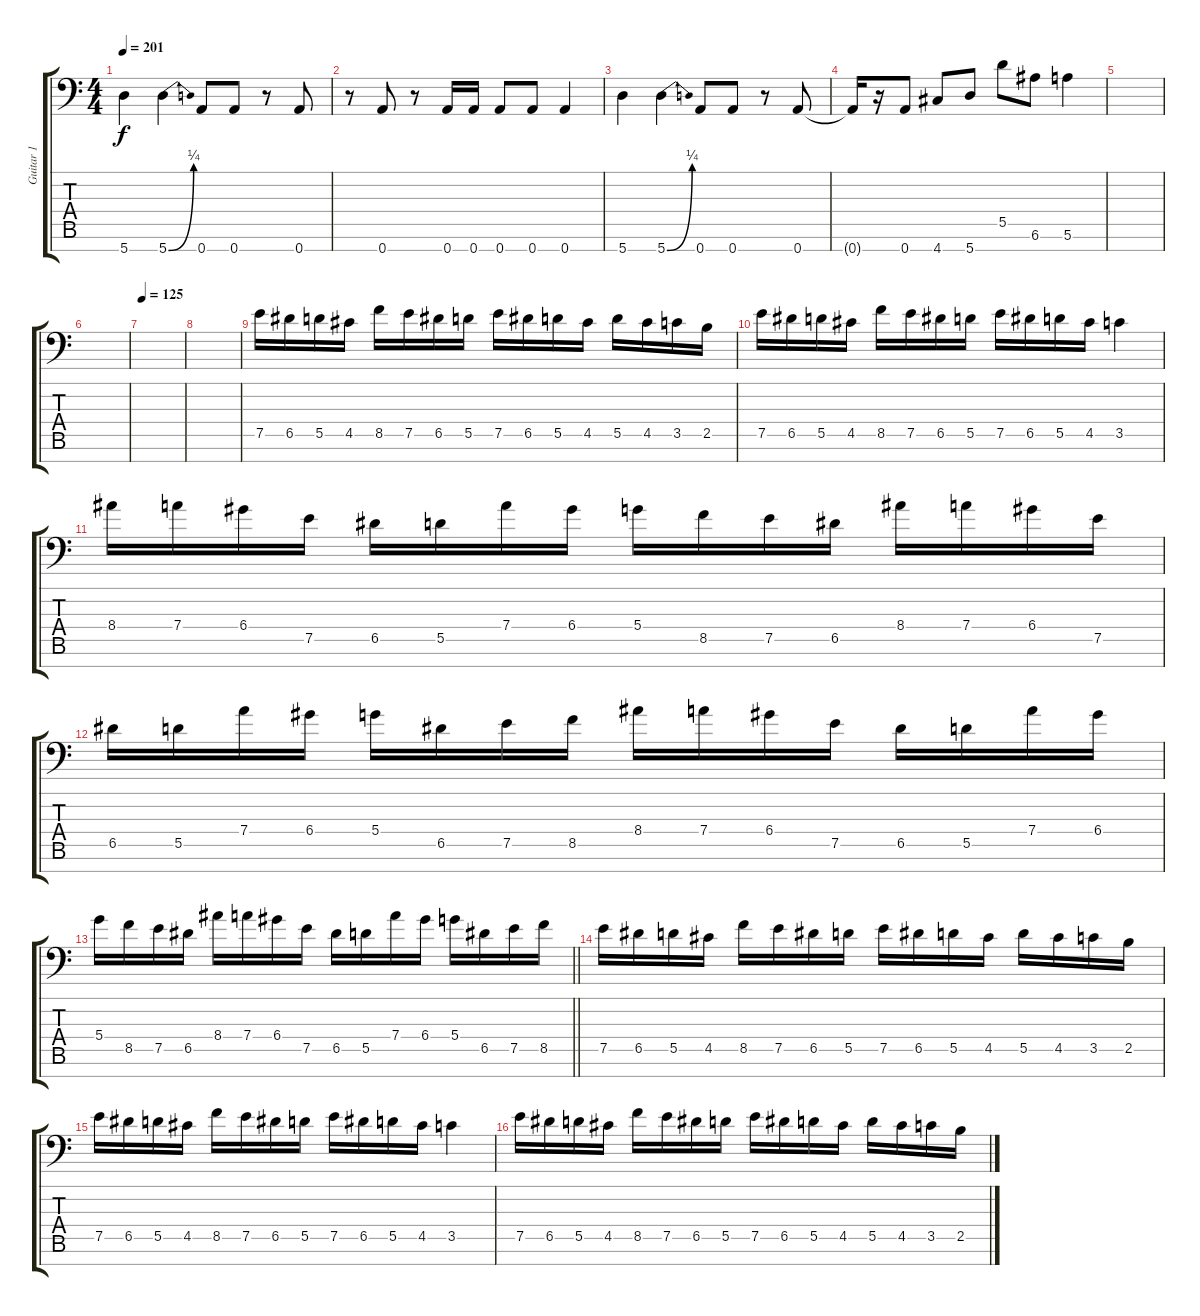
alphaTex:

\track ("Guitar 1" "Guitar 1") {instrument distortionguitar}
\staff {score tabs}
\tuning (E4 B3 G3 D3 A2 E2 A1) {hide}
\ts (4 4)
\section ("" "")
\tempo 201
\clef f4
\ks c
5.7.4{dy f} 5.7{be (bend 0 0 60 1)}.4 0.7.8 0.7.8 r.8 0.7.8 |
r.8 0.7.8 r.8 0.7.16 0.7.16 0.7.8 0.7.8 0.7.4 |
5.7.4 5.7{be (bend 0 0 60 1)}.4 0.7.8 0.7.8 r.8 0.7.8 |
0.7{t}.16 r.16 0.7.8 4.7.8 5.7.8 5.5.8 6.6.8 5.6.4 |
|
|
\tempo 125
|
|
7.5.16 6.5.16 5.5.16 4.5.16 8.5.16 7.5.16 6.5.16 5.5.16 7.5.16 6.5.16 5.5.16 4.5.16 5.5.16 4.5.16 3.5.16 2.5.16 |
7.5.16 6.5.16 5.5.16 4.5.16 8.5.16 7.5.16 6.5.16 5.5.16 7.5.16 6.5.16 5.5.16 4.5.16 3.5.4 |
8.4.16 7.4.16 6.4.16 7.5.16 6.5.16 5.5.16 7.4.16 6.4.16 5.4.16 8.5.16 7.5.16 6.5.16 8.4.16 7.4.16 6.4.16 7.5.16 |
6.5.16 5.5.16 7.4.16 6.4.16 5.4.16 6.5.16 7.5.16 8.5.16 8.4.16 7.4.16 6.4.16 7.5.16 6.5.16 5.5.16 7.4.16 6.4.16 |
\barLineRight lightlight
5.4.16 8.5.16 7.5.16 6.5.16 8.4.16 7.4.16 6.4.16 7.5.16 6.5.16 5.5.16 7.4.16 6.4.16 5.4.16 6.5.16 7.5.16 8.5.16 |
7.5.16{balance 8} 6.5.16 5.5.16 4.5.16 8.5.16 7.5.16 6.5.16 5.5.16 7.5.16 6.5.16 5.5.16 4.5.16 5.5.16 4.5.16 3.5.16 2.5.16 |
7.5.16 6.5.16 5.5.16 4.5.16 8.5.16 7.5.16 6.5.16 5.5.16 7.5.16 6.5.16 5.5.16 4.5.16 3.5.4 |
7.5.16 6.5.16 5.5.16 4.5.16 8.5.16 7.5.16 6.5.16 5.5.16 7.5.16 6.5.16 5.5.16 4.5.16 5.5.16 4.5.16 3.5.16 2.5.16
